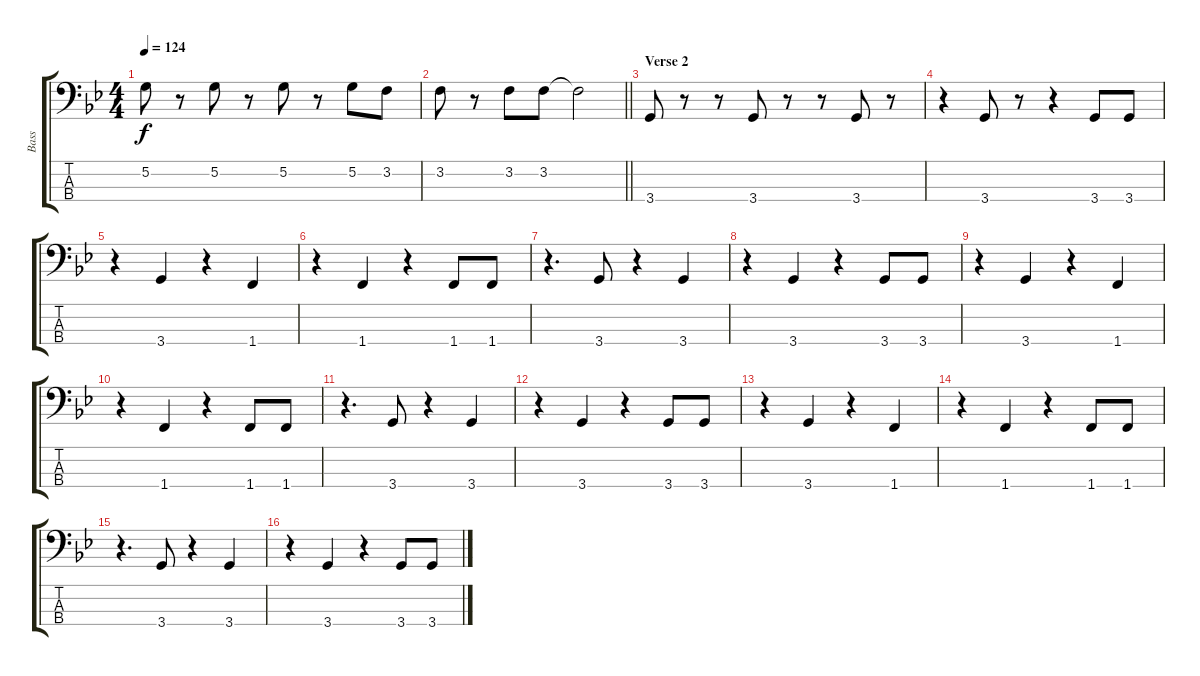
\track ("Bass" "Bass") {instrument electricbassfinger}
\staff {score tabs}
\tuning (G2 D2 A1 E1) {hide}
\ts (4 4)
\tempo 124
\clef f4
\ks gminor
5.2.8{dy f} r.8 5.2.8 r.8 5.2.8 r.8 5.2.8 3.2.8 |
\barLineRight lightlight
3.2.8 r.8 3.2.8 3.2.8 3.2{t}.2 |
\section ("" "Verse 2")
3.4.8 r.8 r.8 3.4.8 r.8 r.8 3.4.8 r.8 |
r.4 3.4.8 r.8 r.4 3.4.8 3.4.8 |
r.4 3.4.4 r.4 1.4.4 |
r.4 1.4.4 r.4 1.4.8 1.4.8 |
r.4{d} 3.4.8 r.4 3.4.4 |
r.4 3.4.4 r.4 3.4.8 3.4.8 |
r.4 3.4.4 r.4 1.4.4 |
r.4 1.4.4 r.4 1.4.8 1.4.8 |
r.4{d} 3.4.8 r.4 3.4.4 |
r.4 3.4.4 r.4 3.4.8 3.4.8 |
r.4 3.4.4 r.4 1.4.4 |
r.4 1.4.4 r.4 1.4.8 1.4.8 |
r.4{d} 3.4.8 r.4 3.4.4 |
r.4 3.4.4 r.4 3.4.8 3.4.8
